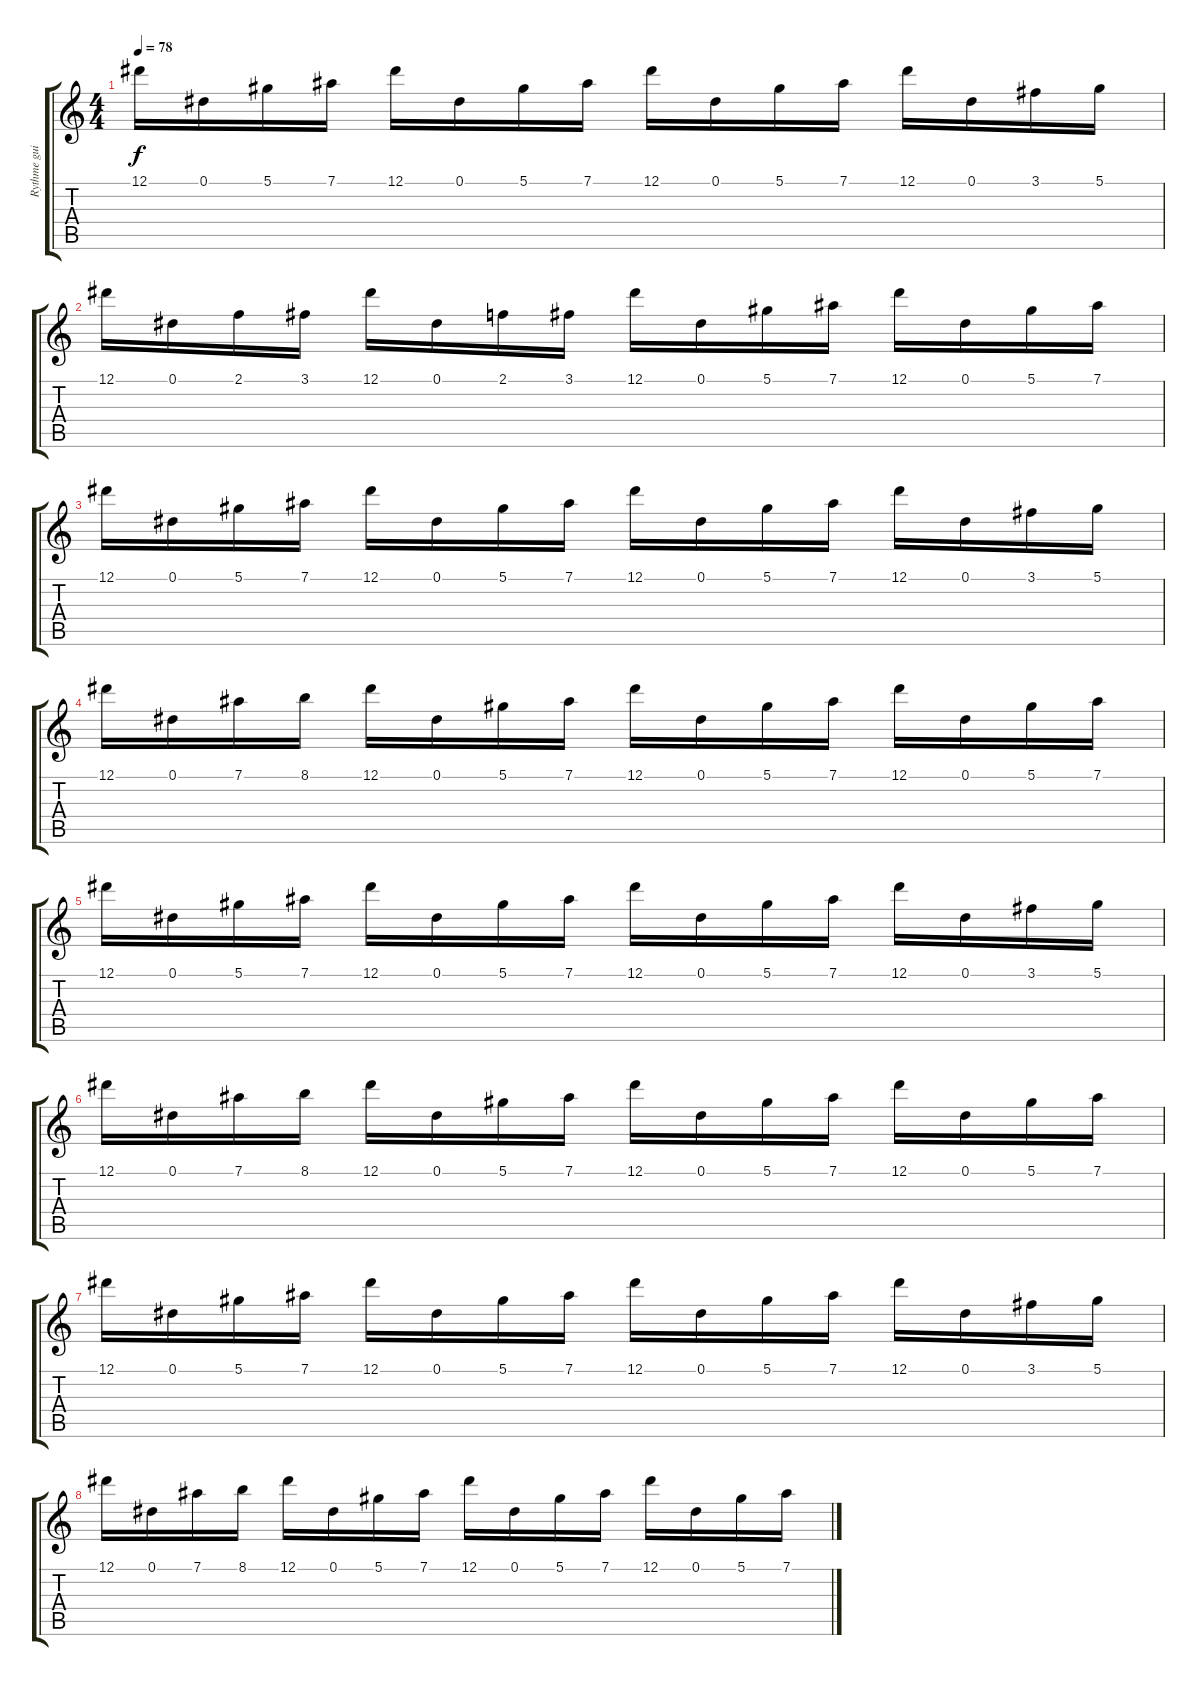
\track ("Rythme guitar" "Rythme gui") {instrument electricguitarclean}
\staff {score tabs}
\tuning (Eb4 Bb3 Gb3 Db3 Ab2 Eb2) {hide}
\ts (4 4)
\tempo 78
\clef g2
\ks c
12.1.16{dy f} 0.1.16 5.1.16 7.1.16 12.1.16 0.1.16 5.1.16 7.1.16 12.1.16 0.1.16 5.1.16 7.1.16 12.1.16 0.1.16 3.1.16 5.1.16 |
12.1.16 0.1.16 2.1.16 3.1.16 12.1.16 0.1.16 2.1.16 3.1.16 12.1.16 0.1.16 5.1.16 7.1.16 12.1.16 0.1.16 5.1.16 7.1.16 |
12.1.16 0.1.16 5.1.16 7.1.16 12.1.16 0.1.16 5.1.16 7.1.16 12.1.16 0.1.16 5.1.16 7.1.16 12.1.16 0.1.16 3.1.16 5.1.16 |
12.1.16 0.1.16 7.1.16 8.1.16 12.1.16 0.1.16 5.1.16 7.1.16 12.1.16 0.1.16 5.1.16 7.1.16 12.1.16 0.1.16 5.1.16 7.1.16 |
12.1.16{volume 10} 0.1.16 5.1.16 7.1.16 12.1.16 0.1.16 5.1.16 7.1.16 12.1.16 0.1.16 5.1.16 7.1.16 12.1.16 0.1.16 3.1.16 5.1.16 |
12.1.16 0.1.16 7.1.16 8.1.16 12.1.16 0.1.16 5.1.16 7.1.16 12.1.16 0.1.16 5.1.16 7.1.16 12.1.16 0.1.16 5.1.16 7.1.16 |
12.1.16 0.1.16 5.1.16 7.1.16 12.1.16 0.1.16 5.1.16 7.1.16 12.1.16 0.1.16 5.1.16 7.1.16 12.1.16 0.1.16 3.1.16 5.1.16 |
12.1.16 0.1.16 7.1.16 8.1.16 12.1.16 0.1.16 5.1.16 7.1.16 12.1.16 0.1.16 5.1.16 7.1.16 12.1.16 0.1.16 5.1.16 7.1.16
